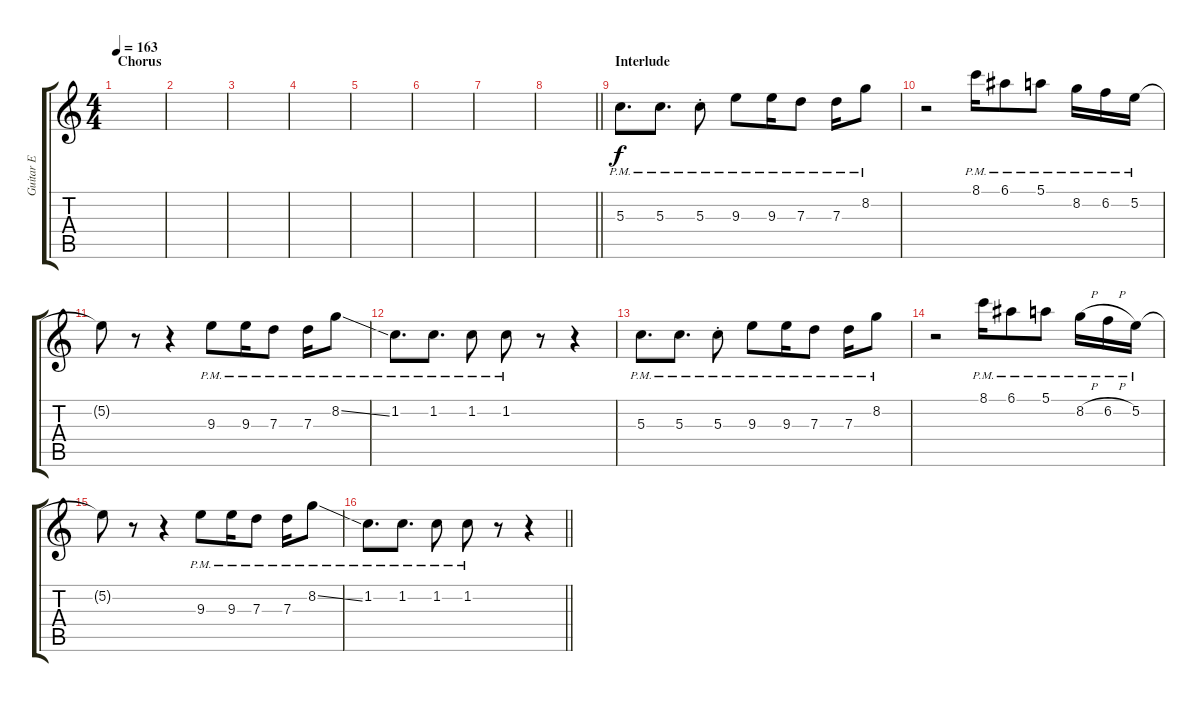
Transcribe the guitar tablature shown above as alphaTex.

\track ("Guitar E" "Guitar E") {instrument electricguitarjazz}
\staff {score tabs}
\tuning (E4 B3 G3 D3 A2 E2) {hide}
\ts (4 4)
\section ("" "Chorus")
\tempo 163
\clef g2
\ks c
|
|
|
|
|
|
|
\barLineRight lightlight
|
\section ("" "Interlude")
5.3{pm}.8{d} 5.3{pm}.8{d} 5.3{pm st}.8 9.3{pm}.8 9.3{pm}.16 7.3{pm}.8 7.3{pm}.16 8.2{pm}.8 |
r.2 8.1{pm}.16 6.1{pm}.8 5.1{pm}.8 8.2{pm}.16 6.2{pm}.16 5.2{pm}.16 |
5.2{t}.8 r.8 r.4 9.3{pm}.8 9.3{pm}.16 7.3{pm}.8 7.3{pm}.16 8.2{ss pm}.8 |
1.2{pm}.8{d} 1.2{pm}.8{d} 1.2{pm}.8 1.2{pm}.8 r.8 r.4 |
5.3{pm}.8{d} 5.3{pm}.8{d} 5.3{pm st}.8 9.3{pm}.8 9.3{pm}.16 7.3{pm}.8 7.3{pm}.16 8.2{pm}.8 |
r.2 8.1{pm}.16 6.1{pm}.8 5.1{pm}.8 8.2{h pm}.16 6.2{h pm}.16 5.2{pm}.16 |
5.2{t}.8 r.8 r.4 9.3{pm}.8 9.3{pm}.16 7.3{pm}.8 7.3{pm}.16 8.2{ss pm}.8 |
\barLineRight lightlight
1.2{pm}.8{d} 1.2{pm}.8{d} 1.2{pm}.8 1.2{pm}.8 r.8 r.4
